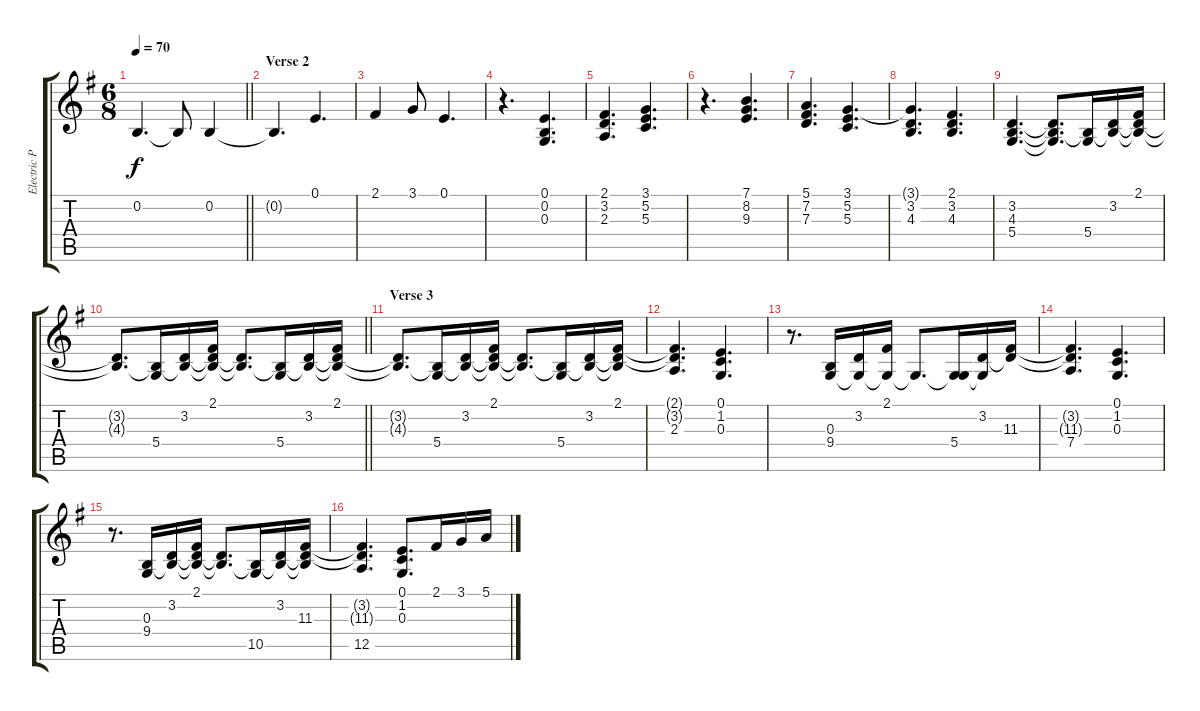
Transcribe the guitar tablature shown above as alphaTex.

\track ("Electric Piano (Staff 1)" "Electric P") {instrument acousticgrandpiano}
\staff {score tabs}
\tuning (E4 B3 G3 D3 A2 E2) {hide}
\ts (6 8)
\tempo 70
\clef g2
\barLineRight lightlight
\ks g
0.2{t}.4{d dy f} 0.2{t}.8 0.2.4 |
\section ("" "Verse 2")
0.2{t}.4{d} 0.1.4{d} |
2.1.4 3.1.8 0.1.4{d} |
r.4{d} (0.1 0.2 0.3).4{d} |
(2.1 3.2 2.3).4{d} (3.1 5.2 5.3).4{d} |
r.4{d} (7.1 8.2 9.3).4{d} |
(5.1 7.2 7.3).4{d} (3.1 5.2 5.3).4{d} |
(3.1{t} 3.2 4.3).4{d} (2.1 3.2 4.3).4{d} |
(3.2 4.3 5.4).4{d} (3.2{t} 4.3{t} 5.4{t}).8{d} (4.3{t} 5.4).16 (3.2 4.3{t}).16 (2.1 3.2{t} 4.3{t}).16 |
\barLineRight lightlight
(3.2{t} 4.3{t}).8{d} (4.3{t} 5.4).16 (3.2 4.3{t}).16 (2.1 3.2{t} 4.3{t}).16 (3.2{t} 4.3{t}).8{d} (4.3{t} 5.4).16 (3.2 4.3{t}).16 (2.1 3.2{t} 4.3{t}).16 |
\section ("" "Verse 3")
(3.2{t} 4.3{t}).8{d} (4.3{t} 5.4).16 (3.2 4.3{t}).16 (2.1 3.2{t} 4.3{t}).16 (3.2{t} 4.3{t}).8{d} (4.3{t} 5.4).16 (3.2 4.3{t}).16 (2.1 3.2{t} 4.3{t}).16 |
(2.1{t} 3.2{t} 2.3).4{d} (0.1 1.2 0.3).4{d} |
r.8{d} (0.3 9.4).16 (3.2 0.3{t}).16 (2.1 0.3{t}).16 0.3{t}.8{d} (0.3{t} 5.4).16 (3.2 0.3{t}).16 (3.2{t} 11.3).16 |
(3.2{t} 11.3{t} 7.4).4{d} (0.1 1.2 0.3).4{d} |
r.8{d} (0.3 9.4).16 (3.2 9.4{t}).16 (2.1 3.2{t} 9.4{t}).16 (3.2{t} 9.4{t}).8{d} (9.4{t} 10.5).16 (3.2 9.4{t}).16 (3.2{t} 11.3 9.4{t}).16 |
(3.2{t} 11.3{t} 12.5).4{d} (0.1 1.2 0.3).8{d} 2.1.16 3.1.16 5.1.16
